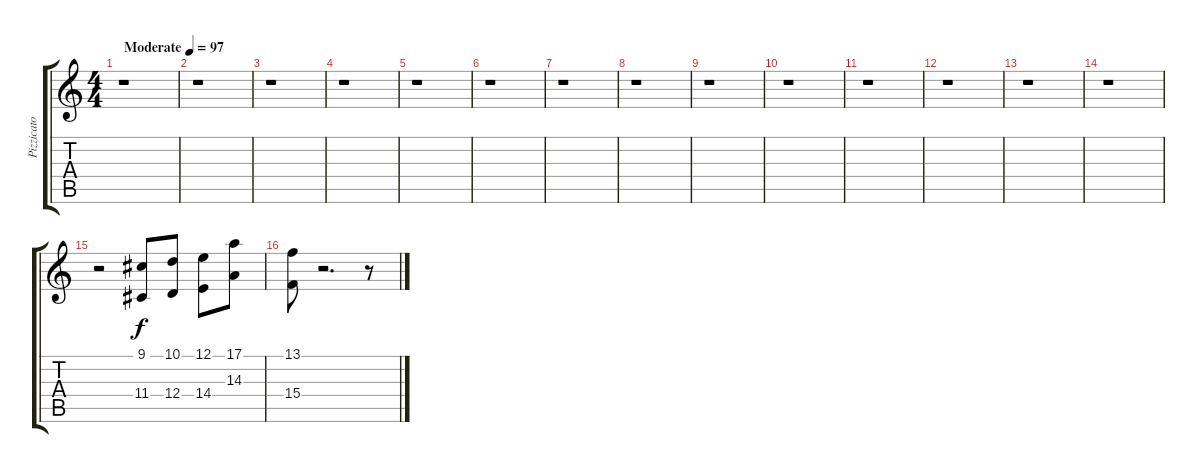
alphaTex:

\track ("Pizzicato" "Pizzicato") {instrument pizzicatostrings}
\staff {score tabs}
\tuning (E4 B3 G3 D3 A2 E2) {hide}
\ts (4 4)
\tempo (97 "Moderate")
\clef g2
\ks c
r.1{dy f instrument pizzicatostrings} |
r.1 |
r.1 |
r.1 |
r.1 |
r.1 |
r.1 |
r.1 |
r.1 |
r.1 |
r.1 |
r.1 |
r.1 |
r.1 |
r.2 (9.1 11.4).8 (10.1 12.4).8 (12.1 14.4).8 (17.1 14.3).8 |
(13.1 15.4).8 r.2{d} r.8
